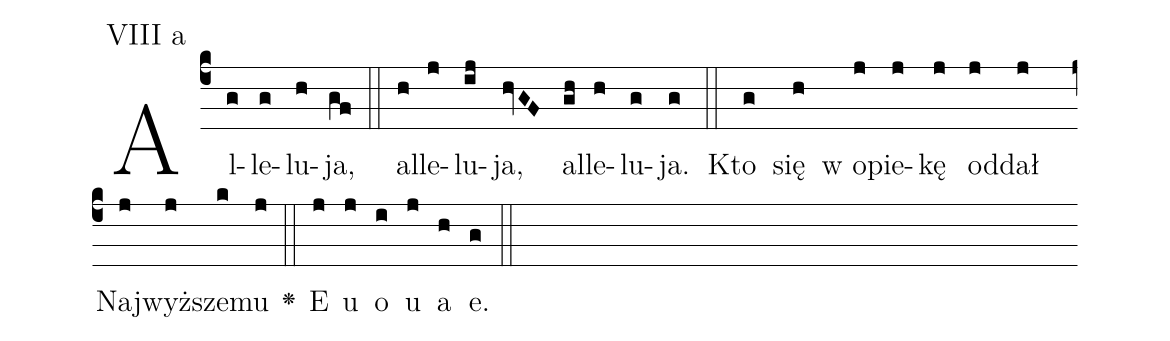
annotation: VIII a;
%%
(c4)Al(g)le(g)lu(h)ja,(gf) (::)
al(h)le(j)lu(ij)ja,(hvGF) al(gh)le(h)lu(g)ja.(g) (::)

Kto(g) się(h) w o(j)pie(j)kę(j) od(j)dał(j) (z) Naj(j)wyż(j)sze(k)mu(j) <v>\greheightstar</v>(::)
E(j) u(j) o(i) u(j) a(h) e.(g) (::) (Z)
